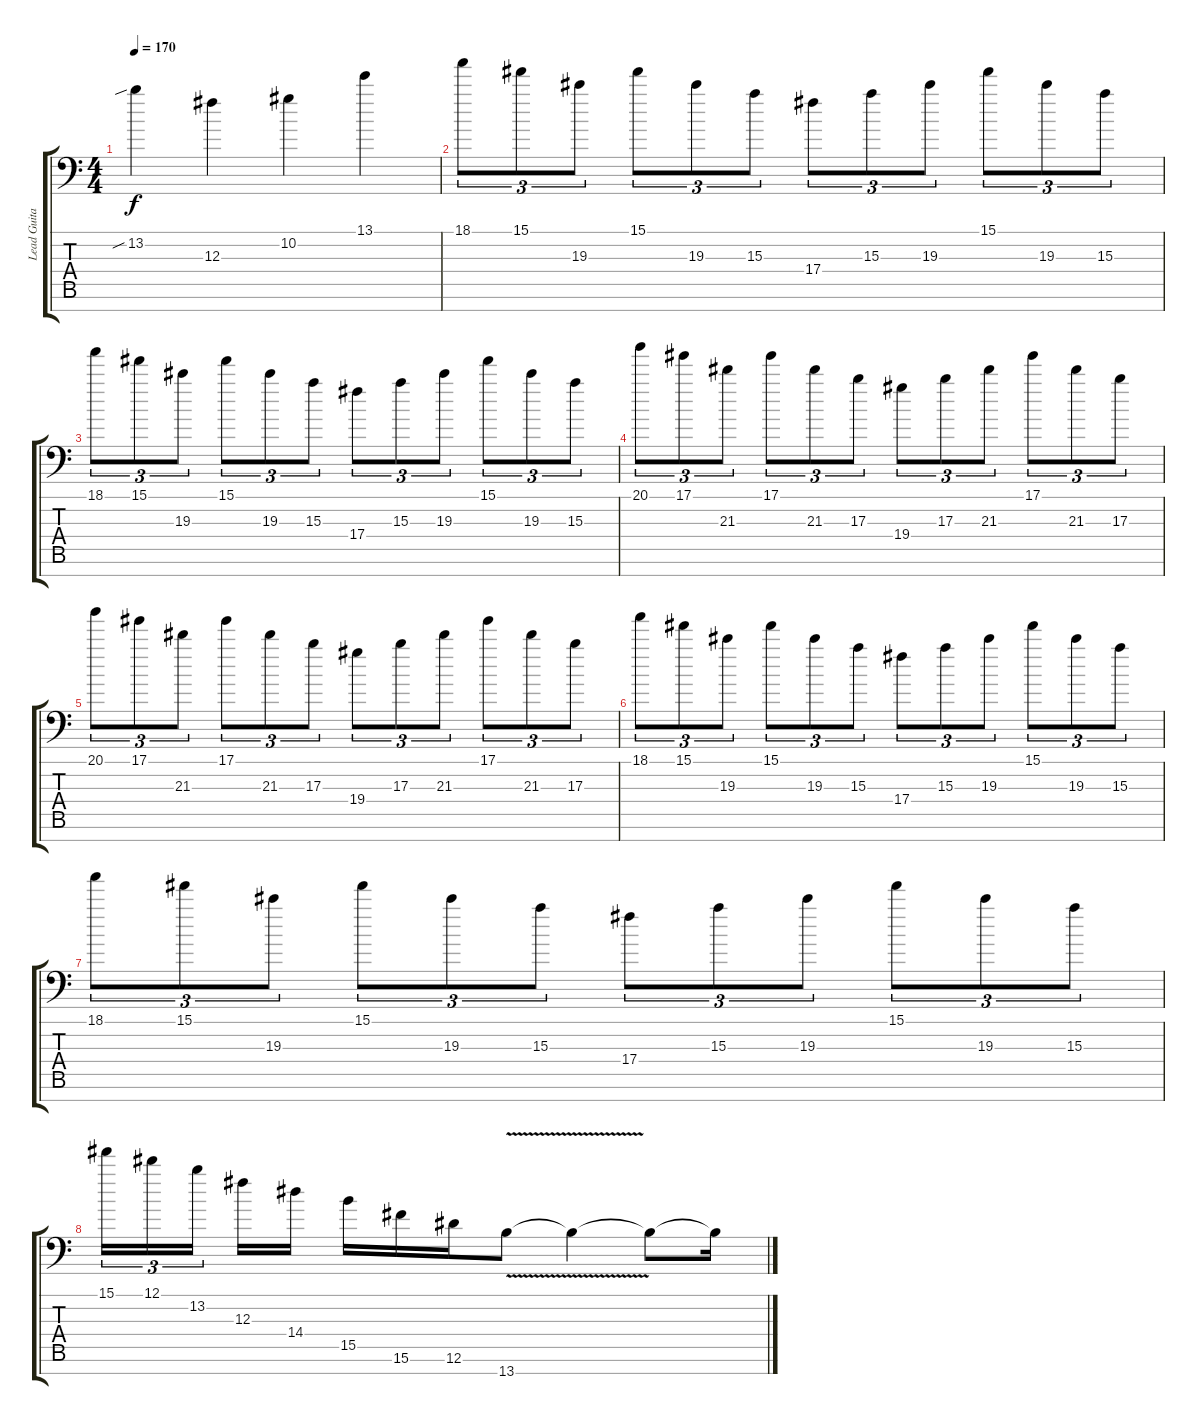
\track ("Lead Guitar" "Lead Guita") {instrument distortionguitar}
\staff {score tabs}
\tuning (Eb4 Bb3 Gb3 Db3 Ab2 Eb2 Bb1) {hide}
\ts (4 4)
\tempo 170
\clef f4
\ks c
13.2{sib}.4{dy f} 12.3.4 10.2.4 13.1.4 |
18.1.8{tu (3 2)} 15.1.8{tu (3 2)} 19.3.8{tu (3 2)} 15.1.8{tu (3 2)} 19.3.8{tu (3 2)} 15.3.8{tu (3 2)} 17.4.8{tu (3 2)} 15.3.8{tu (3 2)} 19.3.8{tu (3 2)} 15.1.8{tu (3 2)} 19.3.8{tu (3 2)} 15.3.8{tu (3 2)} |
18.1.8{tu (3 2)} 15.1.8{tu (3 2)} 19.3.8{tu (3 2)} 15.1.8{tu (3 2)} 19.3.8{tu (3 2)} 15.3.8{tu (3 2)} 17.4.8{tu (3 2)} 15.3.8{tu (3 2)} 19.3.8{tu (3 2)} 15.1.8{tu (3 2)} 19.3.8{tu (3 2)} 15.3.8{tu (3 2)} |
20.1.8{tu (3 2)} 17.1.8{tu (3 2)} 21.3.8{tu (3 2)} 17.1.8{tu (3 2)} 21.3.8{tu (3 2)} 17.3.8{tu (3 2)} 19.4.8{tu (3 2)} 17.3.8{tu (3 2)} 21.3.8{tu (3 2)} 17.1.8{tu (3 2)} 21.3.8{tu (3 2)} 17.3.8{tu (3 2)} |
20.1.8{tu (3 2)} 17.1.8{tu (3 2)} 21.3.8{tu (3 2)} 17.1.8{tu (3 2)} 21.3.8{tu (3 2)} 17.3.8{tu (3 2)} 19.4.8{tu (3 2)} 17.3.8{tu (3 2)} 21.3.8{tu (3 2)} 17.1.8{tu (3 2)} 21.3.8{tu (3 2)} 17.3.8{tu (3 2)} |
18.1.8{tu (3 2)} 15.1.8{tu (3 2)} 19.3.8{tu (3 2)} 15.1.8{tu (3 2)} 19.3.8{tu (3 2)} 15.3.8{tu (3 2)} 17.4.8{tu (3 2)} 15.3.8{tu (3 2)} 19.3.8{tu (3 2)} 15.1.8{tu (3 2)} 19.3.8{tu (3 2)} 15.3.8{tu (3 2)} |
18.1.8{tu (3 2)} 15.1.8{tu (3 2)} 19.3.8{tu (3 2)} 15.1.8{tu (3 2)} 19.3.8{tu (3 2)} 15.3.8{tu (3 2)} 17.4.8{tu (3 2)} 15.3.8{tu (3 2)} 19.3.8{tu (3 2)} 15.1.8{tu (3 2)} 19.3.8{tu (3 2)} 15.3.8{tu (3 2)} |
15.1.16{tu (3 2)} 12.1.16{tu (3 2)} 13.2.16{tu (3 2) beam splitsecondary} 12.3.16 14.4.16 15.5.16 15.6.16 12.6.16 13.7{v}.8 13.7{t}.4 13.7{t}.8 13.7{t}.16
